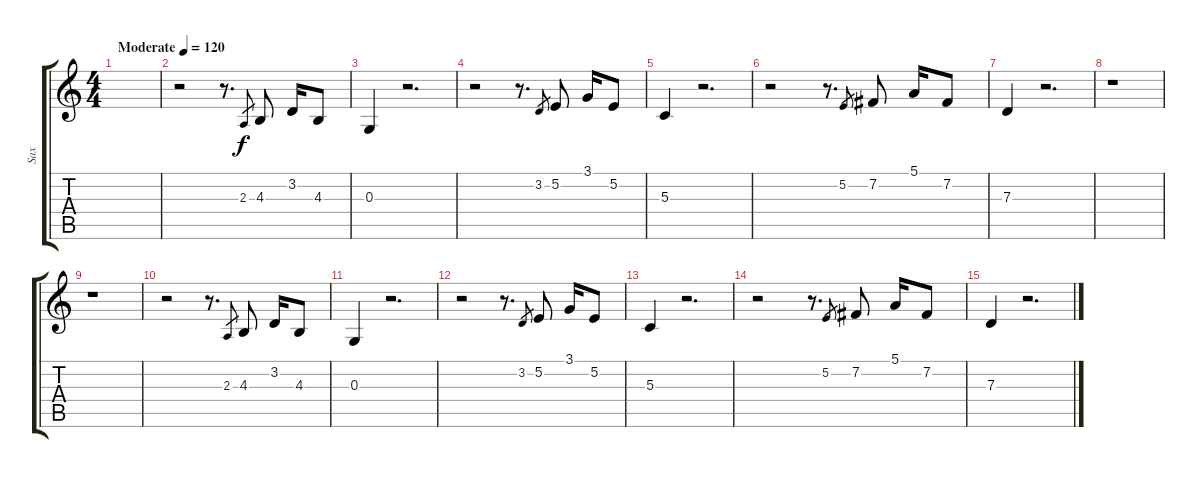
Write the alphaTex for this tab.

\track ("Sax" "Sax") {mute instrument altosax}
\staff {score tabs}
\tuning (E4 B3 G3 D3 A2 E2) {hide}
\ts (4 4)
\tempo (120 "Moderate")
\clef g2
\ks c
|
r.2 r.8{d} 2.3.8{gr} 4.3.8 3.2.16 4.3.8 |
0.3.4 r.2{d} |
r.2 r.8{d} 3.2.8{gr} 5.2.8 3.1.16 5.2.8 |
5.3.4 r.2{d} |
r.2 r.8{d} 5.2.8{gr} 7.2.8 5.1.16 7.2.8 |
7.3.4 r.2{d} |
r.1 |
r.1 |
r.2 r.8{d} 2.3.8{gr} 4.3.8 3.2.16 4.3.8 |
0.3.4 r.2{d} |
r.2 r.8{d} 3.2.8{gr} 5.2.8 3.1.16 5.2.8 |
5.3.4 r.2{d} |
r.2 r.8{d} 5.2.8{gr} 7.2.8 5.1.16 7.2.8 |
7.3.4 r.2{d}
